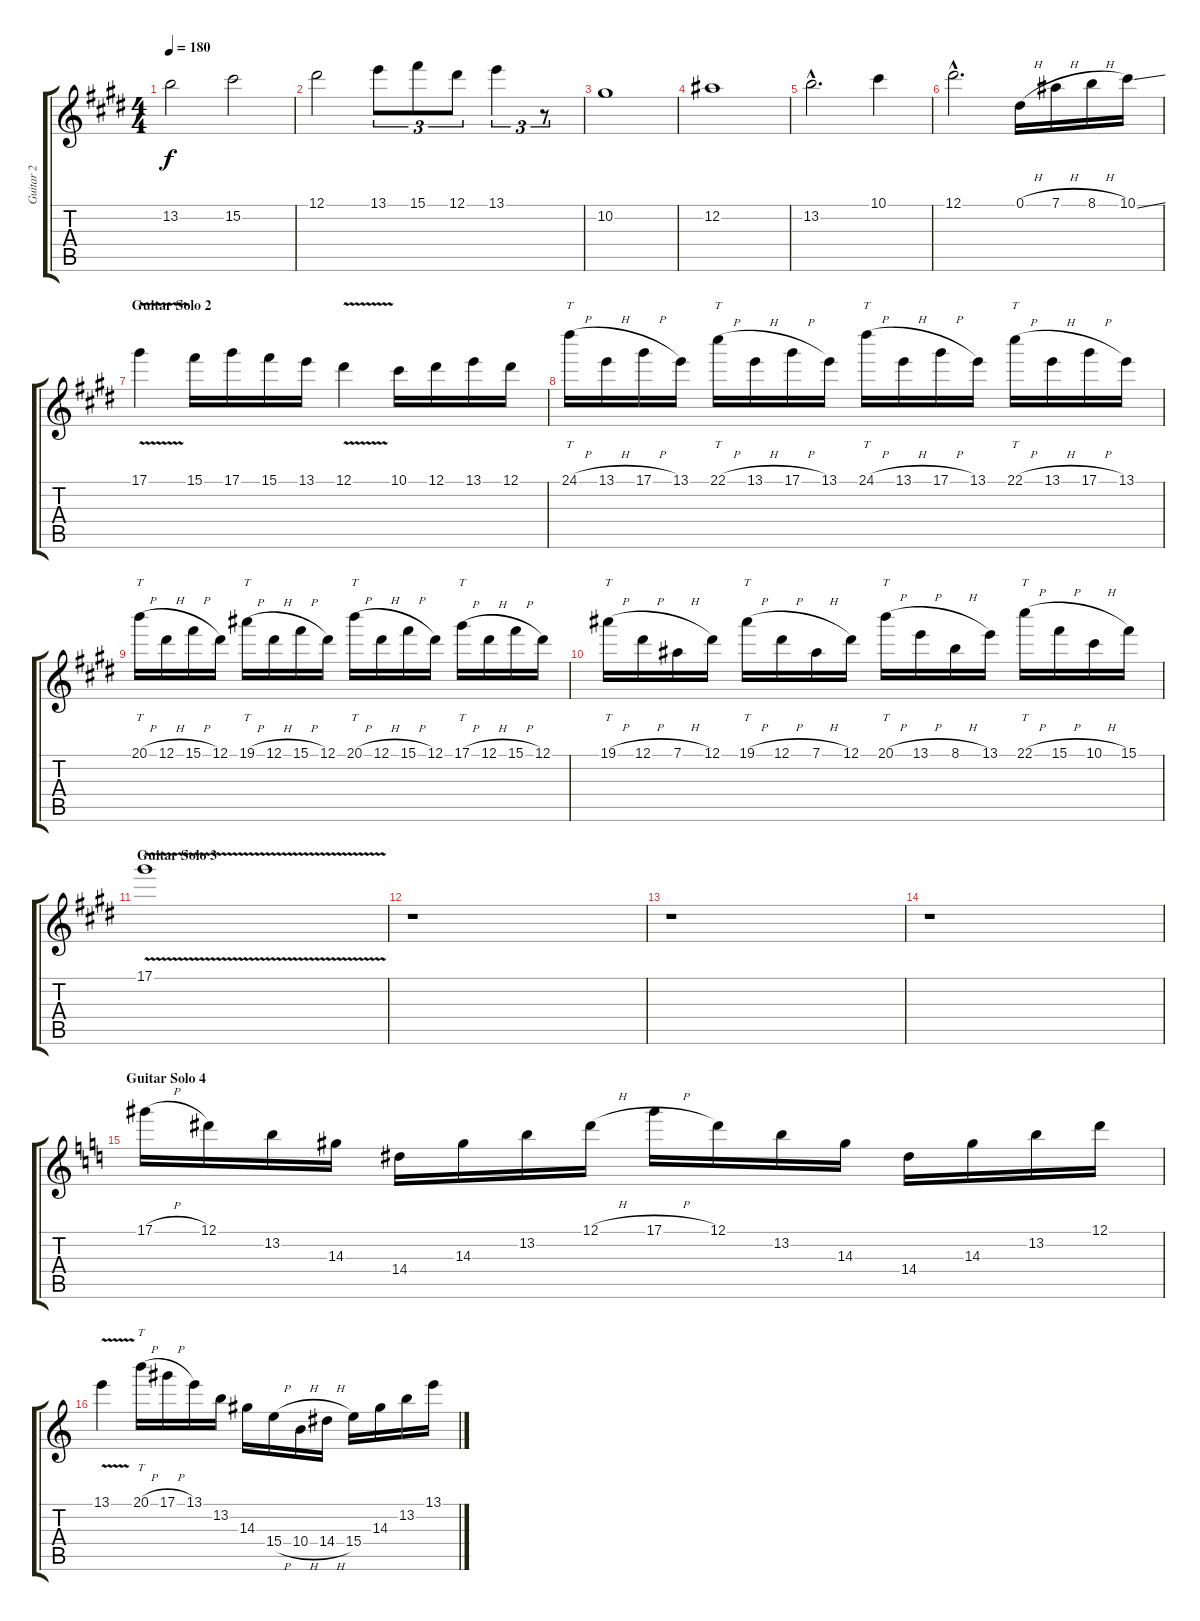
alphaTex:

\track ("Guitar 2" "Guitar 2") {instrument distortionguitar}
\staff {score tabs}
\tuning (Eb4 Bb3 Gb3 Db3 Ab2 Eb2) {hide}
\ts (4 4)
\tempo 180
\clef g2
\ks c#minor
13.2.2{dy f} 15.2.2 |
12.1.2 13.1.8{tu (3 2)} 15.1.8{tu (3 2)} 12.1.8{tu (3 2)} 13.1.4{tu (3 2)} r.8{tu (3 2)} |
10.2.1 |
12.2.1 |
13.2{hac}.2{d} 10.1.4 |
12.1{hac}.2{d} 0.1{h}.16 7.1{h}.16 8.1{h}.16 10.1{ss}.16 |
\section ("" "Guitar Solo 2")
17.1{v}.4 15.1.16 17.1.16 15.1.16 13.1.16 12.1{v}.4 10.1.16 12.1.16 13.1.16 12.1.16 |
24.1{h}.16{tt} 13.1{h}.16 17.1{h}.16 13.1.16 22.1{h}.16{tt} 13.1{h}.16 17.1{h}.16 13.1.16 24.1{h}.16{tt} 13.1{h}.16 17.1{h}.16 13.1.16 22.1{h}.16{tt} 13.1{h}.16 17.1{h}.16 13.1.16 |
20.1{h}.16{tt} 12.1{h}.16 15.1{h}.16 12.1.16 19.1{h}.16{tt} 12.1{h}.16 15.1{h}.16 12.1.16 20.1{h}.16{tt} 12.1{h}.16 15.1{h}.16 12.1.16 17.1{h}.16{tt} 12.1{h}.16 15.1{h}.16 12.1.16 |
19.1{h}.16{tt} 12.1{h}.16 7.1{h}.16 12.1.16 19.1{h}.16{tt} 12.1{h}.16 7.1{h}.16 12.1.16 20.1{h}.16{tt} 13.1{h}.16 8.1{h}.16 13.1.16 22.1{h}.16{tt} 15.1{h}.16 10.1{h}.16 15.1.16 |
\section ("" "Guitar Solo 3")
17.1{v}.1 |
r.1 |
r.1 |
r.1 |
\section ("" "Guitar Solo 4")
\ks c
17.1{h}.16 12.1.16 13.2.16 14.3.16 14.4.16 14.3.16 13.2.16 12.1{h}.16 17.1{h}.16 12.1.16 13.2.16 14.3.16 14.4.16 14.3.16 13.2.16 12.1.16 |
13.1{v}.4 20.1{h}.16{tt} 17.1{h}.16 13.1.16 13.2.16 14.3.16 15.4{h}.16 10.4{h}.16 14.4{h}.16 15.4.16 14.3.16 13.2.16 13.1.16
